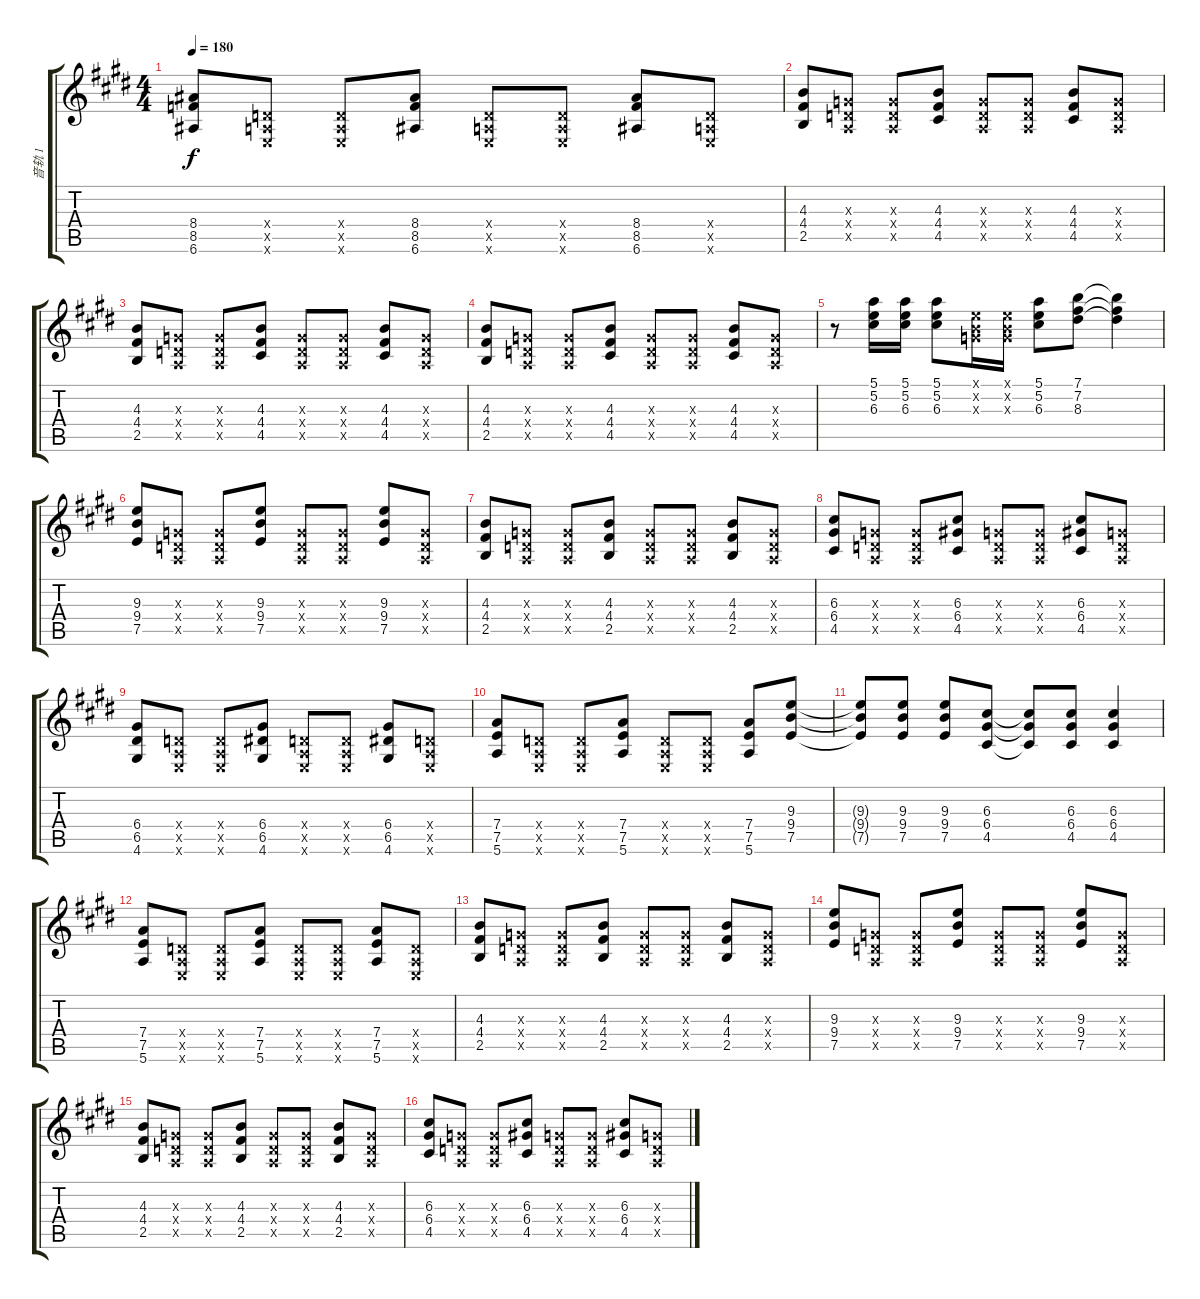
\track ("音轨 1" "音轨 1") {instrument distortionguitar}
\staff {score tabs}
\tuning (E4 B3 G3 D3 A2 E2) {hide}
\ts (4 4)
\tempo 180
\clef g2
\ks e
(8.4 8.5 6.6).8{dy f} (0.4{x} 0.5{x} 0.6{x}).8 (0.4{x} 0.5{x} 0.6{x}).8 (8.4 8.5 6.6).8 (0.4{x} 0.5{x} 0.6{x}).8 (0.4{x} 0.5{x} 0.6{x}).8 (8.4 8.5 6.6).8 (0.4{x} 0.5{x} 0.6{x}).8 |
(4.3 4.4 2.5).8 (0.3{x} 0.4{x} 0.5{x}).8 (0.3{x} 0.4{x} 0.5{x}).8 (4.3 4.4 4.5).8 (0.3{x} 0.4{x} 0.5{x}).8 (0.3{x} 0.4{x} 0.5{x}).8 (4.3 4.4 4.5).8 (0.3{x} 0.4{x} 0.5{x}).8 |
(4.3 4.4 2.5).8 (0.3{x} 0.4{x} 0.5{x}).8 (0.3{x} 0.4{x} 0.5{x}).8 (4.3 4.4 4.5).8 (0.3{x} 0.4{x} 0.5{x}).8 (0.3{x} 0.4{x} 0.5{x}).8 (4.3 4.4 4.5).8 (0.3{x} 0.4{x} 0.5{x}).8 |
(4.3 4.4 2.5).8 (0.3{x} 0.4{x} 0.5{x}).8 (0.3{x} 0.4{x} 0.5{x}).8 (4.3 4.4 4.5).8 (0.3{x} 0.4{x} 0.5{x}).8 (0.3{x} 0.4{x} 0.5{x}).8 (4.3 4.4 4.5).8 (0.3{x} 0.4{x} 0.5{x}).8 |
r.8 (5.1 5.2 6.3).16 (5.1 5.2 6.3).16 (5.1 5.2 6.3).8 (0.1{x} 0.2{x} 0.3{x}).16 (0.1{x} 0.2{x} 0.3{x}).16 (5.1 5.2 6.3).8 (7.1 7.2 8.3).8 (7.1{t} 7.2{t} 8.3{t}).4 |
(9.3 9.4 7.5).8 (0.3{x} 0.4{x} 0.5{x}).8 (0.3{x} 0.4{x} 0.5{x}).8 (9.3 9.4 7.5).8 (0.3{x} 0.4{x} 0.5{x}).8 (0.3{x} 0.4{x} 0.5{x}).8 (9.3 9.4 7.5).8 (0.3{x} 0.4{x} 0.5{x}).8 |
(4.3 4.4 2.5).8 (0.3{x} 0.4{x} 0.5{x}).8 (0.3{x} 0.4{x} 0.5{x}).8 (4.3 4.4 2.5).8 (0.3{x} 0.4{x} 0.5{x}).8 (0.3{x} 0.4{x} 0.5{x}).8 (4.3 4.4 2.5).8 (0.3{x} 0.4{x} 0.5{x}).8 |
(6.3 6.4 4.5).8 (0.3{x} 0.4{x} 0.5{x}).8 (0.3{x} 0.4{x} 0.5{x}).8 (6.3 6.4 4.5).8 (0.3{x} 0.4{x} 0.5{x}).8 (0.3{x} 0.4{x} 0.5{x}).8 (6.3 6.4 4.5).8 (0.3{x} 0.4{x} 0.5{x}).8 |
(6.4 6.5 4.6).8 (0.4{x} 0.5{x} 0.6{x}).8 (0.4{x} 0.5{x} 0.6{x}).8 (6.4 6.5 4.6).8 (0.4{x} 0.5{x} 0.6{x}).8 (0.4{x} 0.5{x} 0.6{x}).8 (6.4 6.5 4.6).8 (0.4{x} 0.5{x} 0.6{x}).8 |
(7.4 7.5 5.6).8 (0.4{x} 0.5{x} 0.6{x}).8 (0.4{x} 0.5{x} 0.6{x}).8 (7.4 7.5 5.6).8 (0.4{x} 0.5{x} 0.6{x}).8 (0.4{x} 0.5{x} 0.6{x}).8 (7.4 7.5 5.6).8 (9.3 9.4 7.5).8 |
(9.3{t} 9.4{t} 7.5{t}).8 (9.3 9.4 7.5).8 (9.3 9.4 7.5).8 (6.3 6.4 4.5).8 (6.3{t} 6.4{t} 4.5{t}).8 (6.3 6.4 4.5).8 (6.3 6.4 4.5).4 |
(7.4 7.5 5.6).8 (0.4{x} 0.5{x} 0.6{x}).8 (0.4{x} 0.5{x} 0.6{x}).8 (7.4 7.5 5.6).8 (0.4{x} 0.5{x} 0.6{x}).8 (0.4{x} 0.5{x} 0.6{x}).8 (7.4 7.5 5.6).8 (0.4{x} 0.5{x} 0.6{x}).8 |
(4.3 4.4 2.5).8 (0.3{x} 0.4{x} 0.5{x}).8 (0.3{x} 0.4{x} 0.5{x}).8 (4.3 4.4 2.5).8 (0.3{x} 0.4{x} 0.5{x}).8 (0.3{x} 0.4{x} 0.5{x}).8 (4.3 4.4 2.5).8 (0.3{x} 0.4{x} 0.5{x}).8 |
(9.3 9.4 7.5).8 (0.3{x} 0.4{x} 0.5{x}).8 (0.3{x} 0.4{x} 0.5{x}).8 (9.3 9.4 7.5).8 (0.3{x} 0.4{x} 0.5{x}).8 (0.3{x} 0.4{x} 0.5{x}).8 (9.3 9.4 7.5).8 (0.3{x} 0.4{x} 0.5{x}).8 |
(4.3 4.4 2.5).8 (0.3{x} 0.4{x} 0.5{x}).8 (0.3{x} 0.4{x} 0.5{x}).8 (4.3 4.4 2.5).8 (0.3{x} 0.4{x} 0.5{x}).8 (0.3{x} 0.4{x} 0.5{x}).8 (4.3 4.4 2.5).8 (0.3{x} 0.4{x} 0.5{x}).8 |
(6.3 6.4 4.5).8 (0.3{x} 0.4{x} 0.5{x}).8 (0.3{x} 0.4{x} 0.5{x}).8 (6.3 6.4 4.5).8 (0.3{x} 0.4{x} 0.5{x}).8 (0.3{x} 0.4{x} 0.5{x}).8 (6.3 6.4 4.5).8 (0.3{x} 0.4{x} 0.5{x}).8
